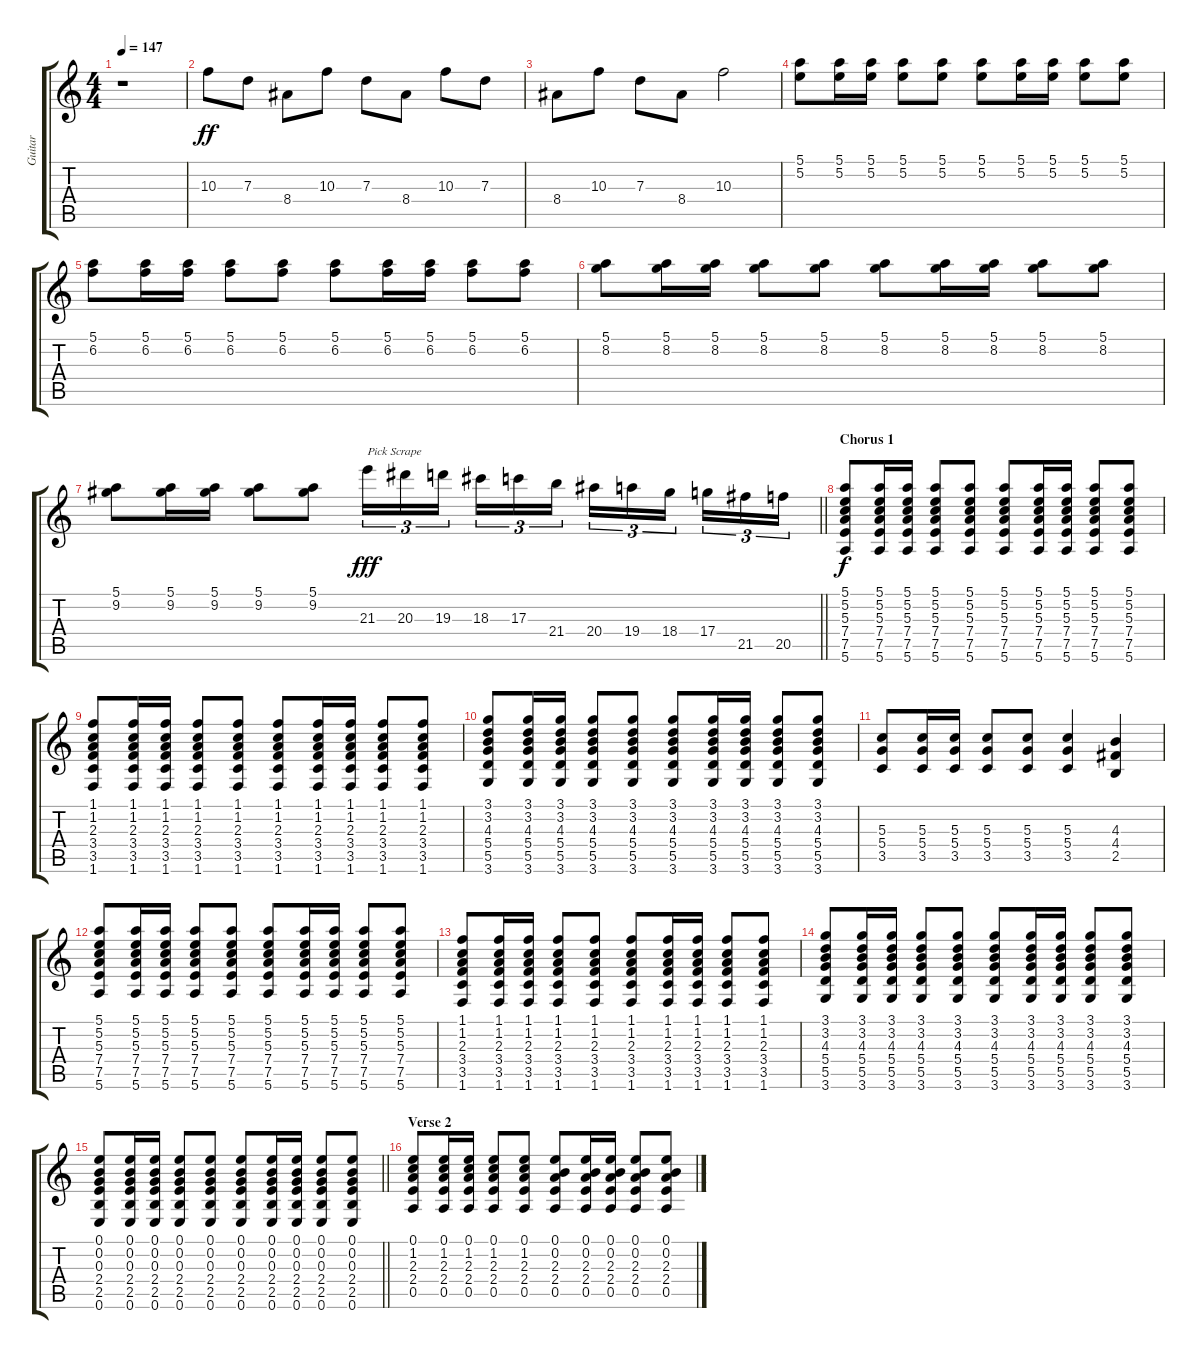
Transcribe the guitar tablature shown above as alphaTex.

\track ("Guitar" "Guitar") {instrument distortionguitar}
\staff {score tabs}
\tuning (E4 B3 G3 D3 A2 E2) {hide}
\ts (4 4)
\tempo 147
\clef g2
\ks aminor
r.1{dy f} |
10.3.8{dy ff} 7.3.8 8.4.8 10.3.8 7.3.8 8.4.8 10.3.8 7.3.8 |
8.4.8 10.3.8 7.3.8 8.4.8 10.3.2 |
(5.1 5.2).8 (5.1 5.2).16 (5.1 5.2).16 (5.1 5.2).8 (5.1 5.2).8 (5.1 5.2).8 (5.1 5.2).16 (5.1 5.2).16 (5.1 5.2).8 (5.1 5.2).8 |
(5.1 6.2).8 (5.1 6.2).16 (5.1 6.2).16 (5.1 6.2).8 (5.1 6.2).8 (5.1 6.2).8 (5.1 6.2).16 (5.1 6.2).16 (5.1 6.2).8 (5.1 6.2).8 |
(5.1 8.2).8 (5.1 8.2).16 (5.1 8.2).16 (5.1 8.2).8 (5.1 8.2).8 (5.1 8.2).8 (5.1 8.2).16 (5.1 8.2).16 (5.1 8.2).8 (5.1 8.2).8 |
\barLineRight lightlight
(5.1 9.2).8 (5.1 9.2).16 (5.1 9.2).16 (5.1 9.2).8 (5.1 9.2).8 21.3.16{tu (3 2) txt "Pick Scrape" dy fff instrument guitarfretnoise} 20.3.16{tu (3 2)} 19.3.16{tu (3 2)} 18.3.16{tu (3 2)} 17.3.16{tu (3 2)} 21.4.16{tu (3 2)} 20.4.16{tu (3 2)} 19.4.16{tu (3 2)} 18.4.16{tu (3 2)} 17.4.16{tu (3 2)} 21.5.16{tu (3 2)} 20.5.16{tu (3 2)} |
\section ("" "Chorus 1")
(5.1 5.2 5.3 7.4 7.5 5.6).8{dy f instrument distortionguitar} (5.1 5.2 5.3 7.4 7.5 5.6).16 (5.1 5.2 5.3 7.4 7.5 5.6).16 (5.1 5.2 5.3 7.4 7.5 5.6).8 (5.1 5.2 5.3 7.4 7.5 5.6).8 (5.1 5.2 5.3 7.4 7.5 5.6).8 (5.1 5.2 5.3 7.4 7.5 5.6).16 (5.1 5.2 5.3 7.4 7.5 5.6).16 (5.1 5.2 5.3 7.4 7.5 5.6).8 (5.1 5.2 5.3 7.4 7.5 5.6).8 |
(1.1 1.2 2.3 3.4 3.5 1.6).8 (1.1 1.2 2.3 3.4 3.5 1.6).16 (1.1 1.2 2.3 3.4 3.5 1.6).16 (1.1 1.2 2.3 3.4 3.5 1.6).8 (1.1 1.2 2.3 3.4 3.5 1.6).8 (1.1 1.2 2.3 3.4 3.5 1.6).8 (1.1 1.2 2.3 3.4 3.5 1.6).16 (1.1 1.2 2.3 3.4 3.5 1.6).16 (1.1 1.2 2.3 3.4 3.5 1.6).8 (1.1 1.2 2.3 3.4 3.5 1.6).8 |
(3.1 3.2 4.3 5.4 5.5 3.6).8 (3.1 3.2 4.3 5.4 5.5 3.6).16 (3.1 3.2 4.3 5.4 5.5 3.6).16 (3.1 3.2 4.3 5.4 5.5 3.6).8 (3.1 3.2 4.3 5.4 5.5 3.6).8 (3.1 3.2 4.3 5.4 5.5 3.6).8 (3.1 3.2 4.3 5.4 5.5 3.6).16 (3.1 3.2 4.3 5.4 5.5 3.6).16 (3.1 3.2 4.3 5.4 5.5 3.6).8 (3.1 3.2 4.3 5.4 5.5 3.6).8 |
(5.3 5.4 3.5).8 (5.3 5.4 3.5).16 (5.3 5.4 3.5).16 (5.3 5.4 3.5).8 (5.3 5.4 3.5).8 (5.3 5.4 3.5).4 (4.3 4.4 2.5).4 |
(5.1 5.2 5.3 7.4 7.5 5.6).8 (5.1 5.2 5.3 7.4 7.5 5.6).16 (5.1 5.2 5.3 7.4 7.5 5.6).16 (5.1 5.2 5.3 7.4 7.5 5.6).8 (5.1 5.2 5.3 7.4 7.5 5.6).8 (5.1 5.2 5.3 7.4 7.5 5.6).8 (5.1 5.2 5.3 7.4 7.5 5.6).16 (5.1 5.2 5.3 7.4 7.5 5.6).16 (5.1 5.2 5.3 7.4 7.5 5.6).8 (5.1 5.2 5.3 7.4 7.5 5.6).8 |
(1.1 1.2 2.3 3.4 3.5 1.6).8 (1.1 1.2 2.3 3.4 3.5 1.6).16 (1.1 1.2 2.3 3.4 3.5 1.6).16 (1.1 1.2 2.3 3.4 3.5 1.6).8 (1.1 1.2 2.3 3.4 3.5 1.6).8 (1.1 1.2 2.3 3.4 3.5 1.6).8 (1.1 1.2 2.3 3.4 3.5 1.6).16 (1.1 1.2 2.3 3.4 3.5 1.6).16 (1.1 1.2 2.3 3.4 3.5 1.6).8 (1.1 1.2 2.3 3.4 3.5 1.6).8 |
(3.1 3.2 4.3 5.4 5.5 3.6).8 (3.1 3.2 4.3 5.4 5.5 3.6).16 (3.1 3.2 4.3 5.4 5.5 3.6).16 (3.1 3.2 4.3 5.4 5.5 3.6).8 (3.1 3.2 4.3 5.4 5.5 3.6).8 (3.1 3.2 4.3 5.4 5.5 3.6).8 (3.1 3.2 4.3 5.4 5.5 3.6).16 (3.1 3.2 4.3 5.4 5.5 3.6).16 (3.1 3.2 4.3 5.4 5.5 3.6).8 (3.1 3.2 4.3 5.4 5.5 3.6).8 |
\barLineRight lightlight
(0.1 0.2 0.3 2.4 2.5 0.6).8 (0.1 0.2 0.3 2.4 2.5 0.6).16 (0.1 0.2 0.3 2.4 2.5 0.6).16 (0.1 0.2 0.3 2.4 2.5 0.6).8 (0.1 0.2 0.3 2.4 2.5 0.6).8 (0.1 0.2 0.3 2.4 2.5 0.6).8 (0.1 0.2 0.3 2.4 2.5 0.6).16 (0.1 0.2 0.3 2.4 2.5 0.6).16 (0.1 0.2 0.3 2.4 2.5 0.6).8 (0.1 0.2 0.3 2.4 2.5 0.6).8 |
\section ("" "Verse 2")
(0.1 1.2 2.3 2.4 0.5).8 (0.1 1.2 2.3 2.4 0.5).16 (0.1 1.2 2.3 2.4 0.5).16 (0.1 1.2 2.3 2.4 0.5).8 (0.1 1.2 2.3 2.4 0.5).8 (0.1 0.2 2.3 2.4 0.5).8 (0.1 0.2 2.3 2.4 0.5).16 (0.1 0.2 2.3 2.4 0.5).16 (0.1 0.2 2.3 2.4 0.5).8 (0.1 0.2 2.3 2.4 0.5).8
